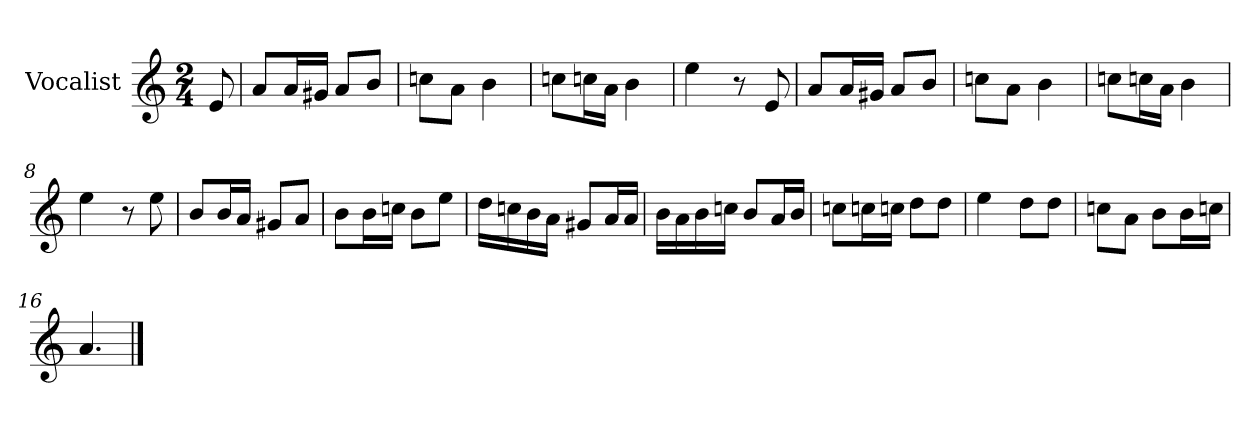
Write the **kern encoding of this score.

**kern
*part1
*staff1
*I"Vocalist
*k[]
*a:
*M2/4
=
8e
=1
8aL
16aL
16g#XJJ
8aL
8bJ
=2
8ccnL
8aJ
4b
=3
8ccnL
16ccnL
16aJJ
4b
=4
4ee
8r
8e
=5
8aL
16aL
16g#XJJ
8aL
8bJ
=6
8ccnL
8aJ
4b
=7
8ccnL
16ccnL
16aJJ
4b
=8
4ee
8r
8ee
=9
8bL
16bL
16aJJ
8g#XL
8aJ
=10
8bL
16bL
16ccnJJ
8bL
8eeJ
=11
16ddLL
16ccn
16b
16aJJ
8g#XL
16aL
16aJJ
=12
16bLL
16a
16b
16ccnJJ
8bL
16aL
16bJJ
=13
8ccnL
16ccnL
16ccnJJ
8ddL
8ddJ
=14
4ee
8ddL
8ddJ
=15
8ccnL
8aJ
8bL
16bL
16ccnJJ
=16
4.a
==
*-
